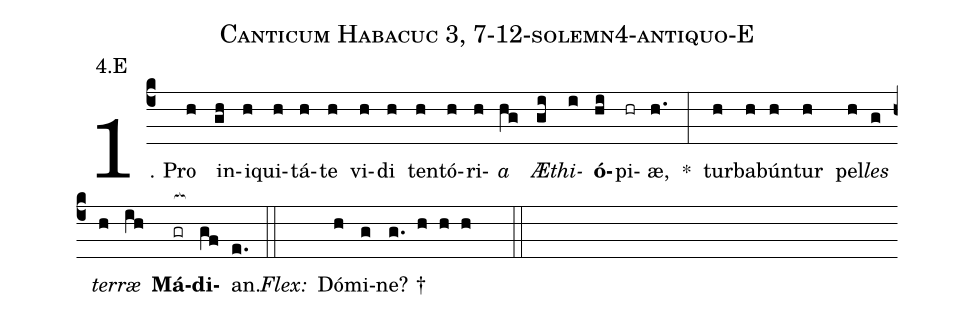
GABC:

name: Canticum Habacuc 3, 7-12-solemn4-antiquo-E;
annotation: 4.E;
%%
(c4)1. Pro(h) in(gh)i(h)qui(h)tá(h)te(h) vi(h)di(h) ten(h)tó(h)ri(h)<i>a</i>(hg) <i>Æ</i>(gi)<i>thi</i>(i)<b>ó</b>(hi)pi(hr)æ,(h.) *(:) tur(h)ba(h)bún(h)tur(h) pel(h)<i>les</i>(g) <i>ter</i>(h)<i>ræ</i>(ih) <b>Má</b>(gr[ocb:1{])<b>di</b>(gf[ocb:0}])an.(e.) (::)
<i>Flex:</i>()  Dó(h)mi(g)ne? †(g. h h h  ::)
